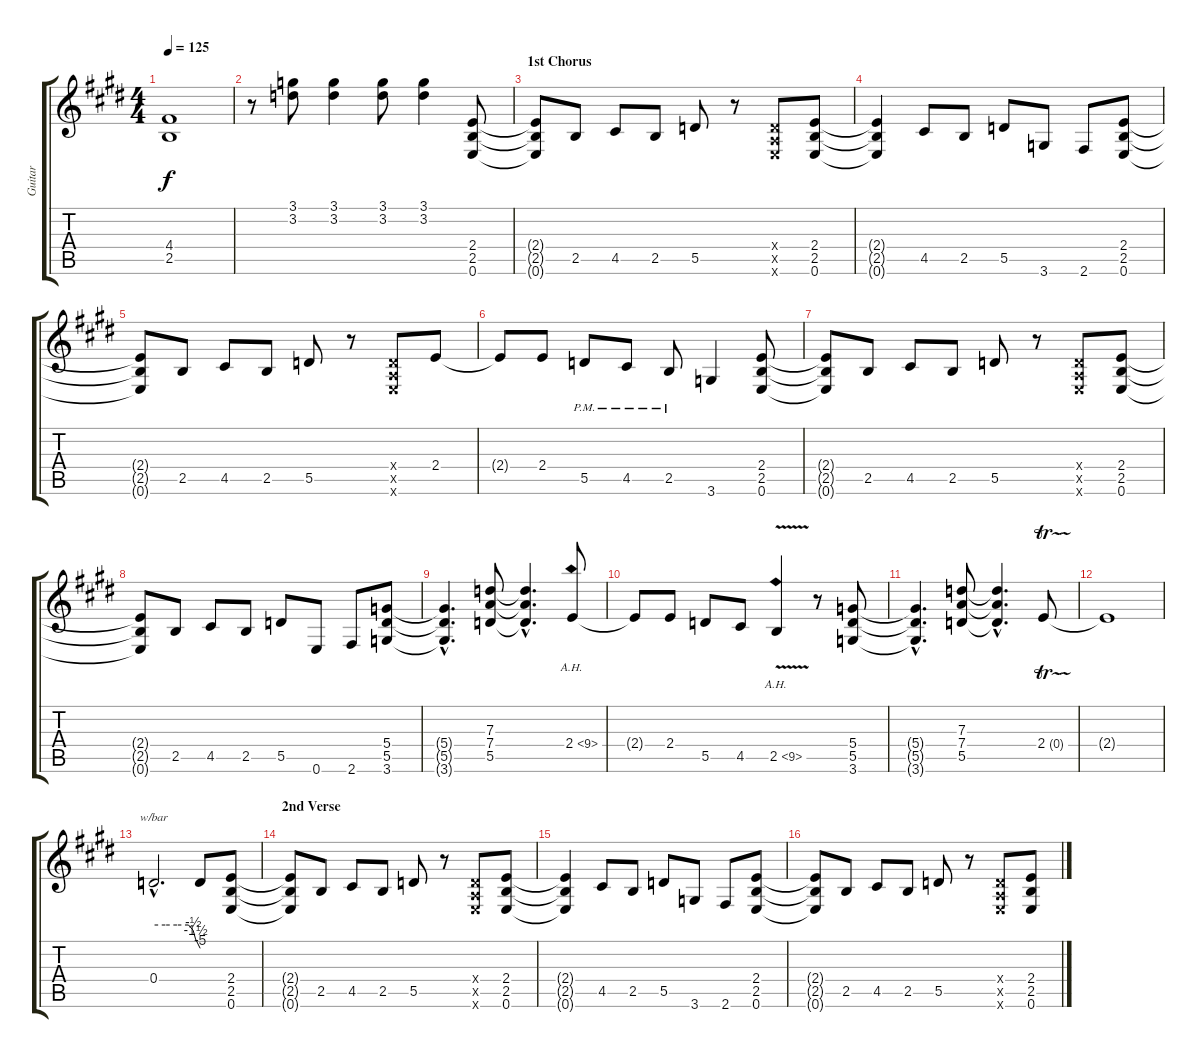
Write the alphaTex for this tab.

\track ("Guitar" "Guitar") {instrument overdrivenguitar}
\staff {score tabs}
\tuning (E4 B3 G3 D3 A2 E2) {hide}
\ts (4 4)
\tempo 125
\clef g2
\ks e
(4.4{t} 2.5{t}).1{dy f} |
r.8 (3.1 3.2).8 (3.1 3.2).4 (3.1 3.2).8 (3.1 3.2).4 (2.4 2.5 0.6).8 |
\section ("" "1st Chorus")
(2.4{t} 2.5{t} 0.6{t}).8 2.5.8 4.5.8 2.5.8 5.5.8 r.8 (0.4{x} 0.5{x} 0.6{x}).8 (2.4 2.5 0.6).8 |
(2.4{t} 2.5{t} 0.6{t}).4 4.5.8 2.5.8 5.5.8 3.6.8 2.6.8 (2.4 2.5 0.6).8 |
(2.4{t} 2.5{t} 0.6{t}).8 2.5.8 4.5.8 2.5.8 5.5.8 r.8 (0.4{x} 0.5{x} 0.6{x}).8 2.4.8 |
2.4{t}.8 2.4.8 5.5{pm}.8 4.5{pm}.8 2.5{pm}.8 3.6.4 (2.4 2.5 0.6).8 |
(2.4{t} 2.5{t} 0.6{t}).8 2.5.8 4.5.8 2.5.8 5.5.8 r.8 (0.4{x} 0.5{x} 0.6{x}).8 (2.4 2.5 0.6).8 |
(2.4{t} 2.5{t} 0.6{t}).8 2.5.8 4.5.8 2.5.8 5.5.8 0.6.8 2.6.8 (5.4 5.5 3.6).8 |
(5.4{hac t} 5.5{hac t} 3.6{hac t}).4{d} (7.3 7.4 5.5).8 (7.3{hac t} 7.4{hac t} 5.5{hac t}).4{d} 2.4{ah 7}.8 |
2.4{t}.8 2.4.8 5.5.8 4.5.8 2.5{ah 7 v}.4 r.8 (5.4 5.5 3.6).8 |
(5.4{hac t} 5.5{hac t} 3.6{hac t}).4{d} (7.3 7.4 5.5).8 (7.3{hac t} 7.4{hac t} 5.5{hac t}).4{d} 2.4{tr (0 32)}.8 |
2.4{t}.1 |
0.4{hac}.2{d tbe (custom default 0 0 15 0 30 0 45 0 51 -2 54 -6 60 -20)} 0.4{t}.8 (2.4 2.5 0.6).8 |
\section ("" "2nd Verse")
(2.4{t} 2.5{t} 0.6{t}).8 2.5.8 4.5.8 2.5.8 5.5.8 r.8 (0.4{x} 0.5{x} 0.6{x}).8 (2.4 2.5 0.6).8 |
(2.4{t} 2.5{t} 0.6{t}).4 4.5.8 2.5.8 5.5.8 3.6.8 2.6.8 (2.4 2.5 0.6).8 |
(2.4{t} 2.5{t} 0.6{t}).8 2.5.8 4.5.8 2.5.8 5.5.8 r.8 (0.4{x} 0.5{x} 0.6{x}).8 (2.4 2.5 0.6).8
